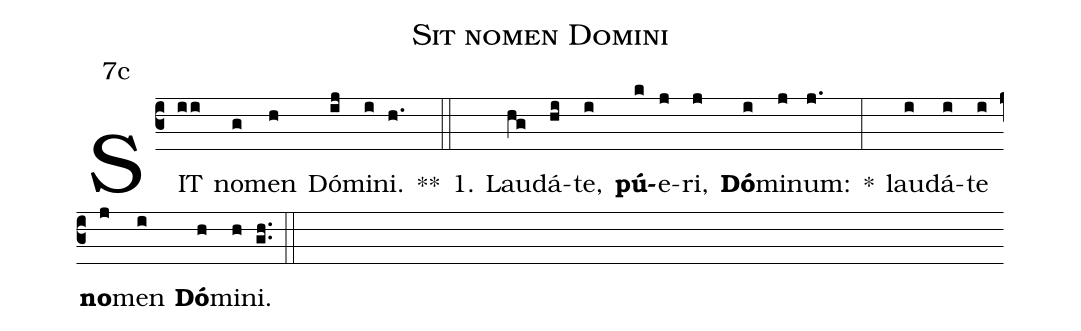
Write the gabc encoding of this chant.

name:Sit nomen Domini;
office-part:Antiphona;
mode:7;
annotation:7c;
%%
(c3) SIT(ii) no(g)men(h) Dó(ij)mi(i)ni.(h.) **(::) 1. Lau(hg)dá(hi)te,(i) <b>pú</b>(k)e(j)ri,(j) <b>Dó</b>(i)mi(j)num:(j.) *(:) lau(i)dá(i)te(i) <b>no</b>(j)men(i) <b>Dó</b>(h)mi(h)ni.(gh..) (::)
